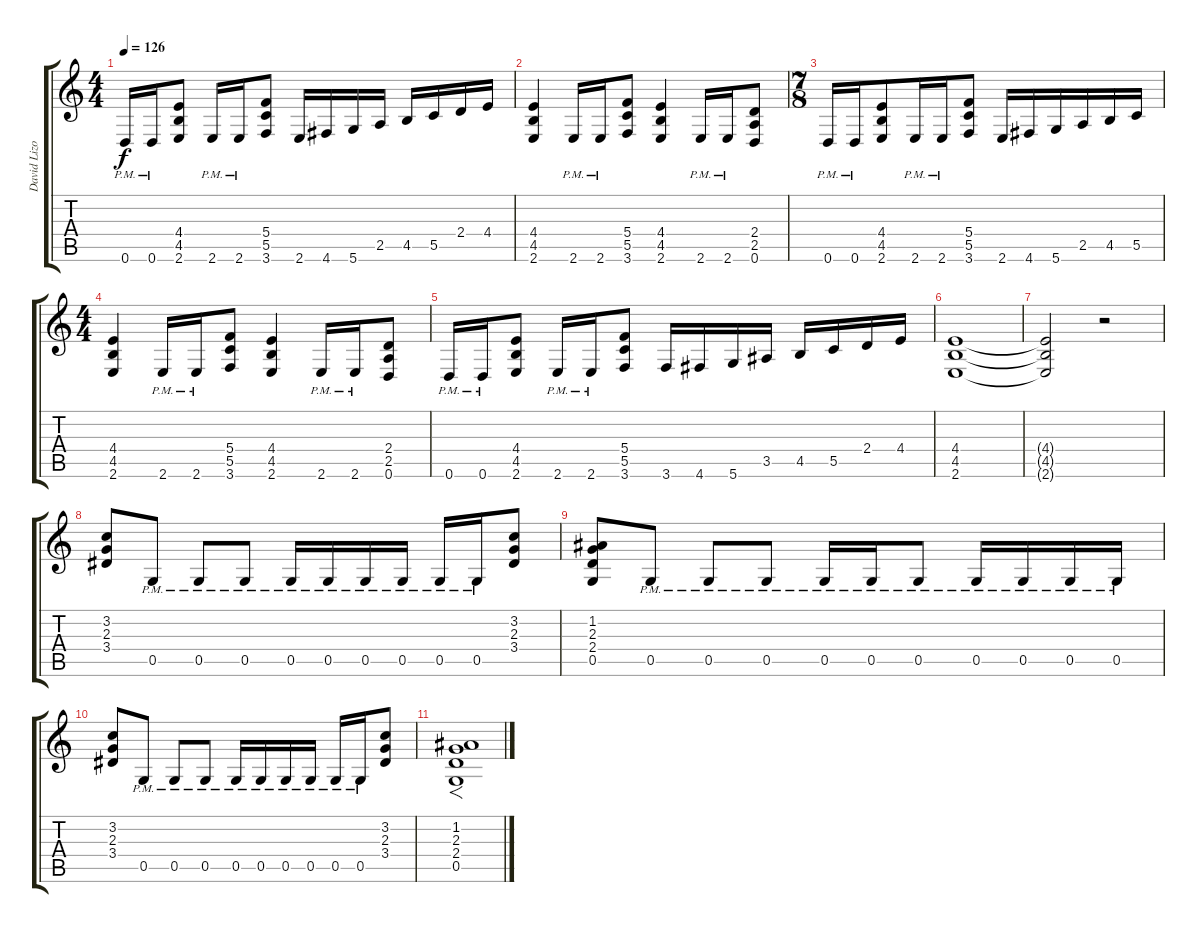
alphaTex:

\track ("David Lizotte" "David Lizo") {instrument overdrivenguitar}
\staff {score tabs}
\tuning (D4 A3 F3 C3 G2 D2) {hide}
\ts (4 4)
\tempo 126
\clef g2
\ks c
0.6{pm}.16{dy f} 0.6{pm}.16 (4.4 4.5 2.6).8 2.6{pm}.16 2.6{pm}.16 (5.4 5.5 3.6).8 2.6.16 4.6.16 5.6.16 2.5.16 4.5.16 5.5.16 2.4.16 4.4.16 |
(4.4 4.5 2.6).4 2.6{pm}.16 2.6{pm}.16 (5.4 5.5 3.6).8 (4.4 4.5 2.6).4 2.6{pm}.16 2.6{pm}.16 (2.4 2.5 0.6).8 |
\ts (7 8)
0.6{pm}.16 0.6{pm}.16 (4.4 4.5 2.6).8 2.6{pm}.16 2.6{pm}.16 (5.4 5.5 3.6).8 2.6.16 4.6.16 5.6.16 2.5.16 4.5.16 5.5.16 |
\ts (4 4)
(4.4 4.5 2.6).4 2.6{pm}.16 2.6{pm}.16 (5.4 5.5 3.6).8 (4.4 4.5 2.6).4 2.6{pm}.16 2.6{pm}.16 (2.4 2.5 0.6).8 |
0.6{pm}.16 0.6{pm}.16 (4.4 4.5 2.6).8 2.6{pm}.16 2.6{pm}.16 (5.4 5.5 3.6).8 3.6.16 4.6.16 5.6.16 3.5.16 4.5.16 5.5.16 2.4.16 4.4.16 |
(4.4 4.5 2.6).1 |
(4.4{t} 4.5{t} 2.6{t}).2 r.2 |
(3.2 2.3 3.4).8 0.5{pm}.8 0.5{pm}.8 0.5{pm}.8 0.5{pm}.16 0.5{pm}.16 0.5{pm}.16 0.5{pm}.16 0.5{pm}.16 0.5{pm}.16 (3.2 2.3 3.4).8 |
(1.2 2.3 2.4 0.5).8 0.5{pm}.8 0.5{pm}.8 0.5{pm}.8 0.5{pm}.16 0.5{pm}.16 0.5{pm}.8 0.5{pm}.16 0.5{pm}.16 0.5{pm}.16 0.5{pm}.16 |
(3.2 2.3 3.4).8 0.5{pm}.8 0.5{pm}.8 0.5{pm}.8 0.5{pm}.16 0.5{pm}.16 0.5{pm}.16 0.5{pm}.16 0.5{pm}.16 0.5{pm}.16 (3.2 2.3 3.4).8 |
(1.2 2.3 2.4 0.5).1{f}
